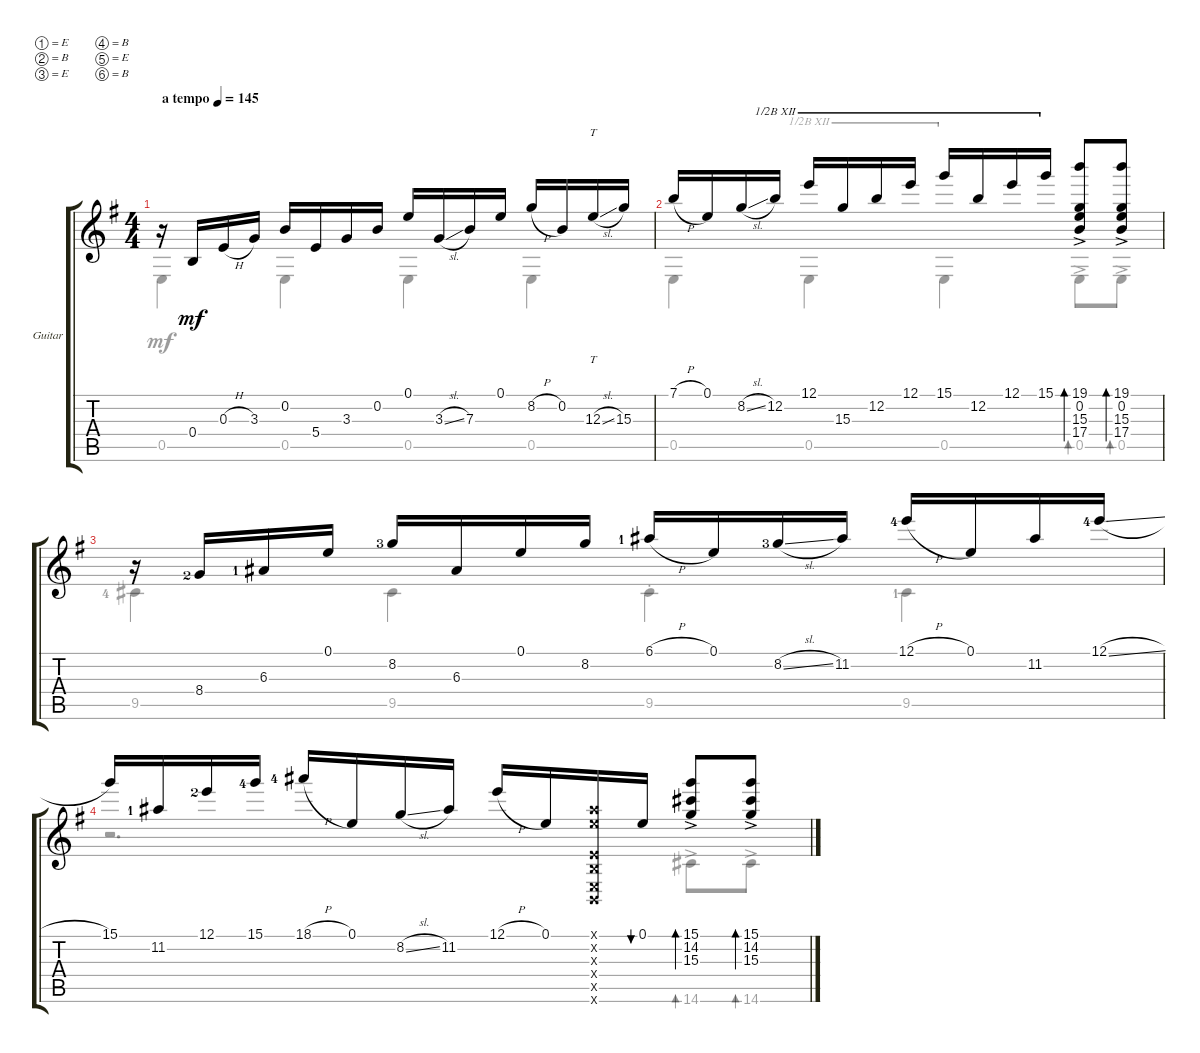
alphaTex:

\defaultSystemsLayout 4
\bracketExtendMode groupsimilarinstruments
\firstSystemTrackNameOrientation horizontal
\otherSystemsTrackNameOrientation horizontal
\track ("Acoustic Guitar" "Guitar") {instrument acousticguitarsteel}
\staff {score tabs}
\tuning (E4 B3 E3 B2 E2 B1)
\voice
\ts (4 4)
\scale
0.525195
\tempo (145 "a tempo")
\accidentals auto
\clef g2
\ottava regular
\simile none
\ks eminor
r.16{dy mf} 0.4.16 0.3{h}.16 3.3.16 0.2.16 5.4.16 3.3.16 0.2.16 0.1.16 3.3{sl}.16 7.3.16 0.1.16 8.2{h}.16 0.2.16 12.3{sl}.16{tt} 15.3.16 |
\scale
0.475575 7.1{h}.16 0.1.16 8.2{sl}.16 12.2.16{barre (12 half)} 12.1.16{barre (12 half)} 15.3.16{barre (12 half)} 12.2.16{barre (12 half)} 12.1.16{barre (12 half)} 15.1.16{barre (12 half)} 12.2.16{barre (12 half)} 12.1.16{barre (12 half)} 15.1.16{barre (12 half)} (19.1{ac} 0.2{ac} 15.3{ac} 17.4{ac}).8{bd 30} (19.1{ac} 0.2{ac} 15.3{ac} 17.4{ac}).8{bd 30} |
\scale
0.50038 r.16 8.4{lf 3}.16 6.3{lf 2}.16 0.1.16 8.2{lf 4}.16 6.3.16 0.1.16 8.2.16 6.1{h lf 2}.16 0.1.16 8.2{sl lf 4}.16 11.2.16 12.1{h lf 5}.16 0.1.16 11.2.16 12.1{sl lf 5}.16 |
\scale
0.499793 15.1.16 11.2{lf 2}.16 12.1{lf 3}.16 15.1{lf 5}.16 18.1{h lf 5}.16 0.1.16 8.2{sl}.16 11.2.16 12.1{h}.16 0.1.16 (11.2{x} 0.1{x} 0.3{x} 0.4{x} 0.6{x} 0.5{x}).16 0.1.16{bu 30} (15.1{ac} 14.2{ac} 15.3{ac}).8{bd 30} (15.1{ac} 14.2{ac} 15.3{ac}).8{bd 30}
\voice
\clef g2
\ottava regular
\simile none
\ks eminor
0.5.4{dy mf} 0.5.4 0.5.4 0.5.4 |
0.5.4 0.5.4{barre (12 half)} 0.5.4{barre (12 half)} 0.5{ac}.8{bd 30} 0.5{ac}.8{bd 30} |
9.5{lf 5}.4 9.5.4 9.5{st}.4 9.5{lf 2}.4 |
r.2{d} 14.6{ac}.8{bd 30} 14.6{ac}.8{bd 30}
